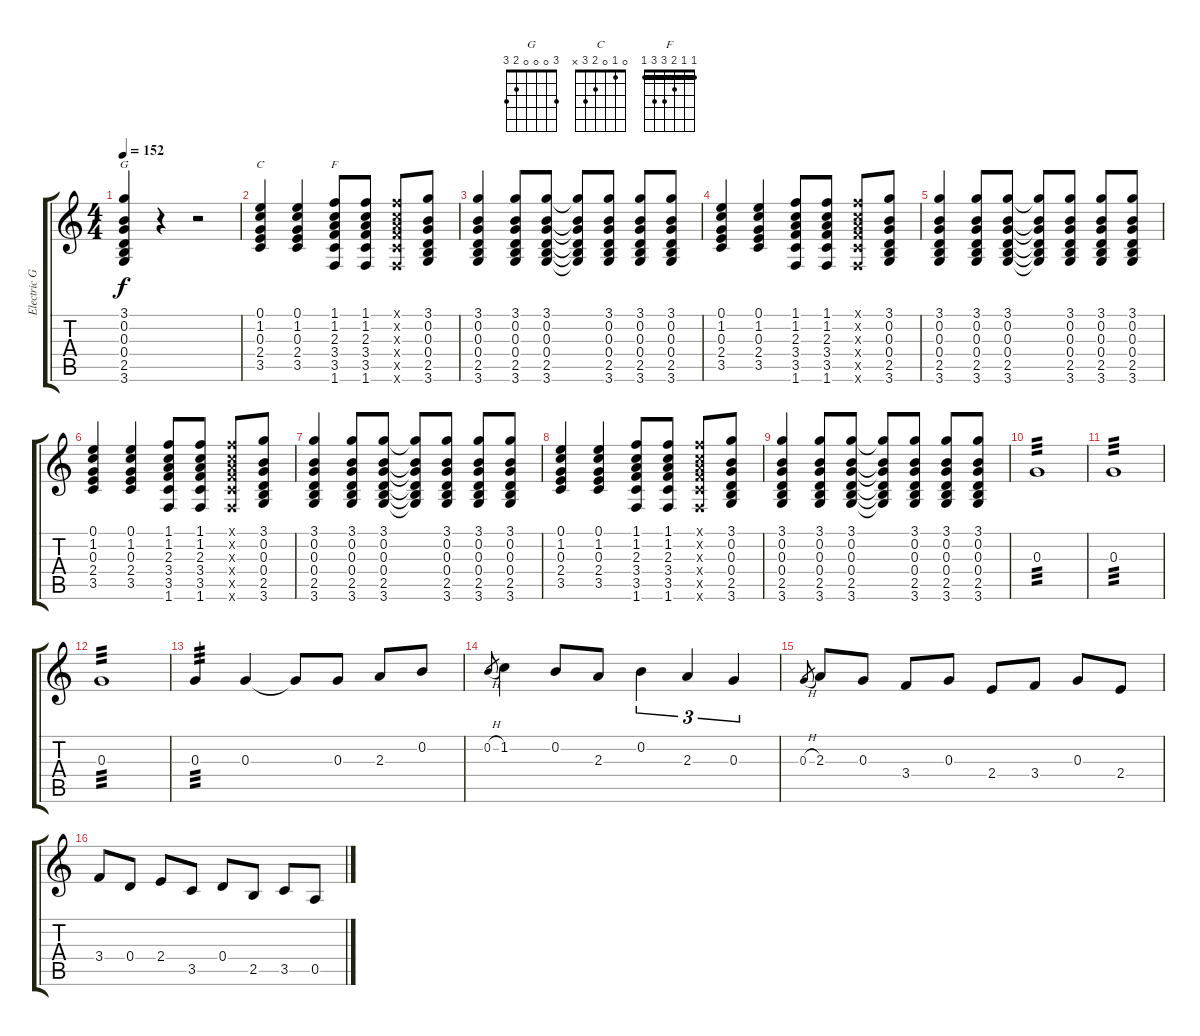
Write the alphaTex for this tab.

\track ("Electric Guitar/Nylon at end" "Electric G") {instrument electricguitarjazz}
\staff {score tabs}
\tuning (E4 B3 G3 D3 A2 E2) {hide}
\chord ("G" 3 0 0 0 2 3)
\chord ("C" 0 1 0 2 3 x)
\chord ("F" 1 1 2 3 3 1) {barre 1}
\ts (4 4)
\tempo 152
\clef g2
\ks c
(3.1 0.2 0.3 0.4 2.5 3.6).4{ch "G" dy f} r.4 r.2 |
(0.1 1.2 0.3 2.4 3.5).4{ch "C"} (0.1 1.2 0.3 2.4 3.5).4 (1.1 1.2 2.3 3.4 3.5 1.6).8{ch "F"} (1.1 1.2 2.3 3.4 3.5 1.6).8 (1.1{x} 1.2{x} 2.3{x} 3.4{x} 3.5{x} 1.6{x}).8 (3.1 0.2 0.3 0.4 2.5 3.6).8 |
(3.1 0.2 0.3 0.4 2.5 3.6).4 (3.1 0.2 0.3 0.4 2.5 3.6).8 (3.1 0.2 0.3 0.4 2.5 3.6).8 (3.1{t} 0.2{t} 0.3{t} 0.4{t} 2.5{t} 3.6{t}).8 (3.1 0.2 0.3 0.4 2.5 3.6).8 (3.1 0.2 0.3 0.4 2.5 3.6).8 (3.1 0.2 0.3 0.4 2.5 3.6).8 |
(0.1 1.2 0.3 2.4 3.5).4 (0.1 1.2 0.3 2.4 3.5).4 (1.1 1.2 2.3 3.4 3.5 1.6).8 (1.1 1.2 2.3 3.4 3.5 1.6).8 (1.1{x} 1.2{x} 2.3{x} 3.4{x} 3.5{x} 1.6{x}).8 (3.1 0.2 0.3 0.4 2.5 3.6).8 |
(3.1 0.2 0.3 0.4 2.5 3.6).4 (3.1 0.2 0.3 0.4 2.5 3.6).8 (3.1 0.2 0.3 0.4 2.5 3.6).8 (3.1{t} 0.2{t} 0.3{t} 0.4{t} 2.5{t} 3.6{t}).8 (3.1 0.2 0.3 0.4 2.5 3.6).8 (3.1 0.2 0.3 0.4 2.5 3.6).8 (3.1 0.2 0.3 0.4 2.5 3.6).8 |
(0.1 1.2 0.3 2.4 3.5).4 (0.1 1.2 0.3 2.4 3.5).4 (1.1 1.2 2.3 3.4 3.5 1.6).8 (1.1 1.2 2.3 3.4 3.5 1.6).8 (1.1{x} 1.2{x} 2.3{x} 3.4{x} 3.5{x} 1.6{x}).8 (3.1 0.2 0.3 0.4 2.5 3.6).8 |
(3.1 0.2 0.3 0.4 2.5 3.6).4 (3.1 0.2 0.3 0.4 2.5 3.6).8 (3.1 0.2 0.3 0.4 2.5 3.6).8 (3.1{t} 0.2{t} 0.3{t} 0.4{t} 2.5{t} 3.6{t}).8 (3.1 0.2 0.3 0.4 2.5 3.6).8 (3.1 0.2 0.3 0.4 2.5 3.6).8 (3.1 0.2 0.3 0.4 2.5 3.6).8 |
(0.1 1.2 0.3 2.4 3.5).4 (0.1 1.2 0.3 2.4 3.5).4 (1.1 1.2 2.3 3.4 3.5 1.6).8 (1.1 1.2 2.3 3.4 3.5 1.6).8 (1.1{x} 1.2{x} 2.3{x} 3.4{x} 3.5{x} 1.6{x}).8 (3.1 0.2 0.3 0.4 2.5 3.6).8 |
(3.1 0.2 0.3 0.4 2.5 3.6).4 (3.1 0.2 0.3 0.4 2.5 3.6).8 (3.1 0.2 0.3 0.4 2.5 3.6).8 (3.1{t} 0.2{t} 0.3{t} 0.4{t} 2.5{t} 3.6{t}).8 (3.1 0.2 0.3 0.4 2.5 3.6).8 (3.1 0.2 0.3 0.4 2.5 3.6).8 (3.1 0.2 0.3 0.4 2.5 3.6).8 |
0.3.1{tp 3 volume 15} |
0.3.1{tp 3} |
0.3.1{tp 3} |
0.3.4{tp 3} 0.3.4 0.3{t}.8 0.3.8 2.3.8 0.2.8 |
0.2{h}.8{gr} 1.2.4 0.2.8 2.3.8 0.2.4{tu (3 2)} 2.3.4{tu (3 2)} 0.3.4{tu (3 2)} |
0.3{h}.8{gr} 2.3.8 0.3.8 3.4.8 0.3.8 2.4.8 3.4.8 0.3.8 2.4.8 |
3.4.8 0.4.8 2.4.8 3.5.8 0.4.8 2.5.8 3.5.8 0.5.8
